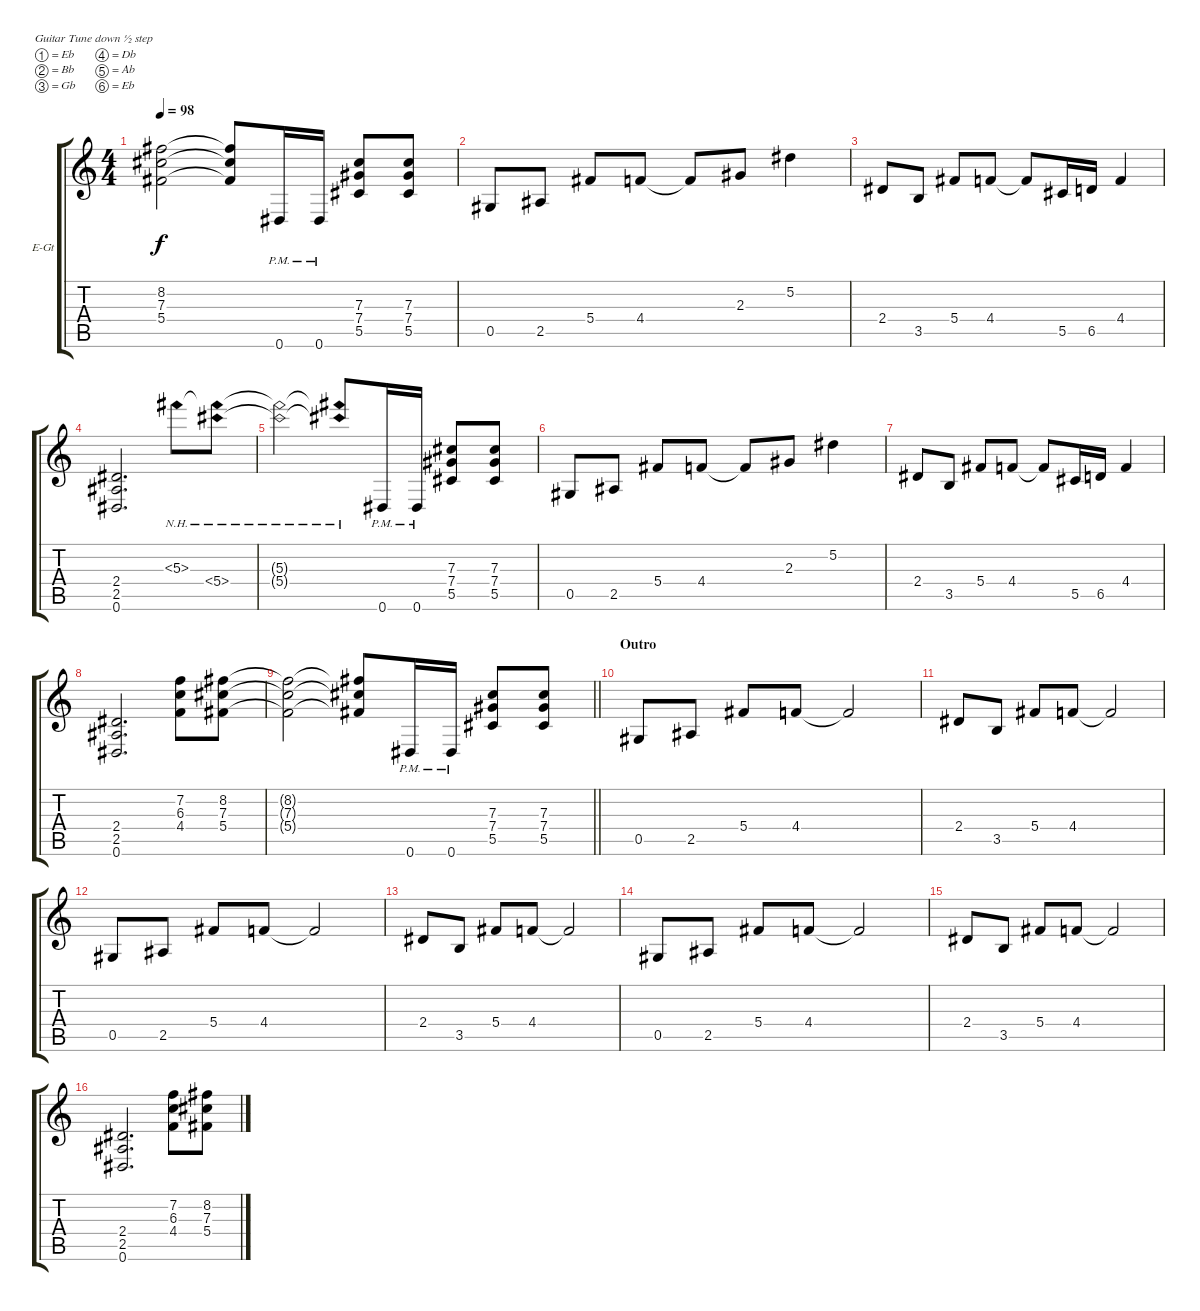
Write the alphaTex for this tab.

\bracketExtendMode groupsimilarinstruments
\firstSystemTrackNameOrientation horizontal
\otherSystemsTrackNameOrientation horizontal
\track ("Guitar 2" "E-Gt") {instrument distortionguitar}
\staff {score tabs}
\tuning (Eb4 Bb3 Gb3 Db3 Ab2 Eb2)
\ts (4 4)
\tempo 98
\clef g2
\ks c
(8.2{t} 7.3{t} 5.4{t}).2{dy f} (8.2{t} 7.3{t} 5.4{t}).8 0.6{pm}.16 0.6{pm}.16 (7.3 7.4 5.5).8 (7.3 7.4 5.5).8 |
0.5.8 2.5.8 5.4.8 4.4.8 4.4{t}.8 2.3.8 5.2.4 |
2.4.8 3.5.8 5.4.8 4.4.8 4.4{t}.8 5.5.16 6.5.16 4.4.4 |
(2.4 2.5 0.6).2{d} 5.3{nh}.8 (5.4{nh} 5.3{nh t}).8 |
(5.3{nh t} 5.4{nh t}).2 (5.3{nh t} 5.4{nh t}).8 0.6{pm}.16 0.6{pm}.16 (7.3 7.4 5.5).8 (7.3 7.4 5.5).8 |
0.5.8 2.5.8 5.4.8 4.4.8 4.4{t}.8 2.3.8 5.2.4 |
2.4.8 3.5.8 5.4.8 4.4.8 4.4{t}.8 5.5.16 6.5.16 4.4.4 |
(2.4 2.5 0.6).2{d} (7.2 6.3 4.4).8 (8.2 7.3 5.4).8 |
\barLineRight lightlight
(8.2{t} 7.3{t} 5.4{t}).2 (8.2{t} 7.3{t} 5.4{t}).8 0.6{pm}.16 0.6{pm}.16 (7.3 7.4 5.5).8 (7.3 7.4 5.5).8 |
\section ("" "Outro")
0.5.8 2.5.8 5.4.8 4.4.8 4.4{t}.2 |
2.4.8 3.5.8 5.4.8 4.4.8 4.4{t}.2 |
0.5.8 2.5.8 5.4.8 4.4.8 4.4{t}.2 |
2.4.8 3.5.8 5.4.8 4.4.8 4.4{t}.2 |
0.5.8 2.5.8 5.4.8 4.4.8 4.4{t}.2 |
2.4.8 3.5.8 5.4.8 4.4.8 4.4{t}.2 |
(2.4 2.5 0.6).2{d} (7.2 6.3 4.4).8 (8.2 7.3 5.4).8
